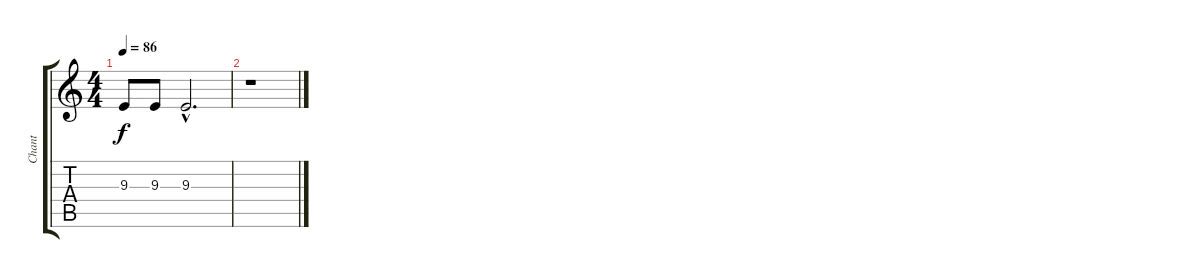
\track ("Chant " "Chant ") {instrument lead2sawtooth}
\staff {score tabs}
\tuning (E4 B3 G3 D3 A2 E2) {hide}
\ts (4 4)
\tempo 86
\clef g2
\ks c
9.3{t}.8{dy f} 9.3.8 9.3{hac}.2{d} |
r.1
